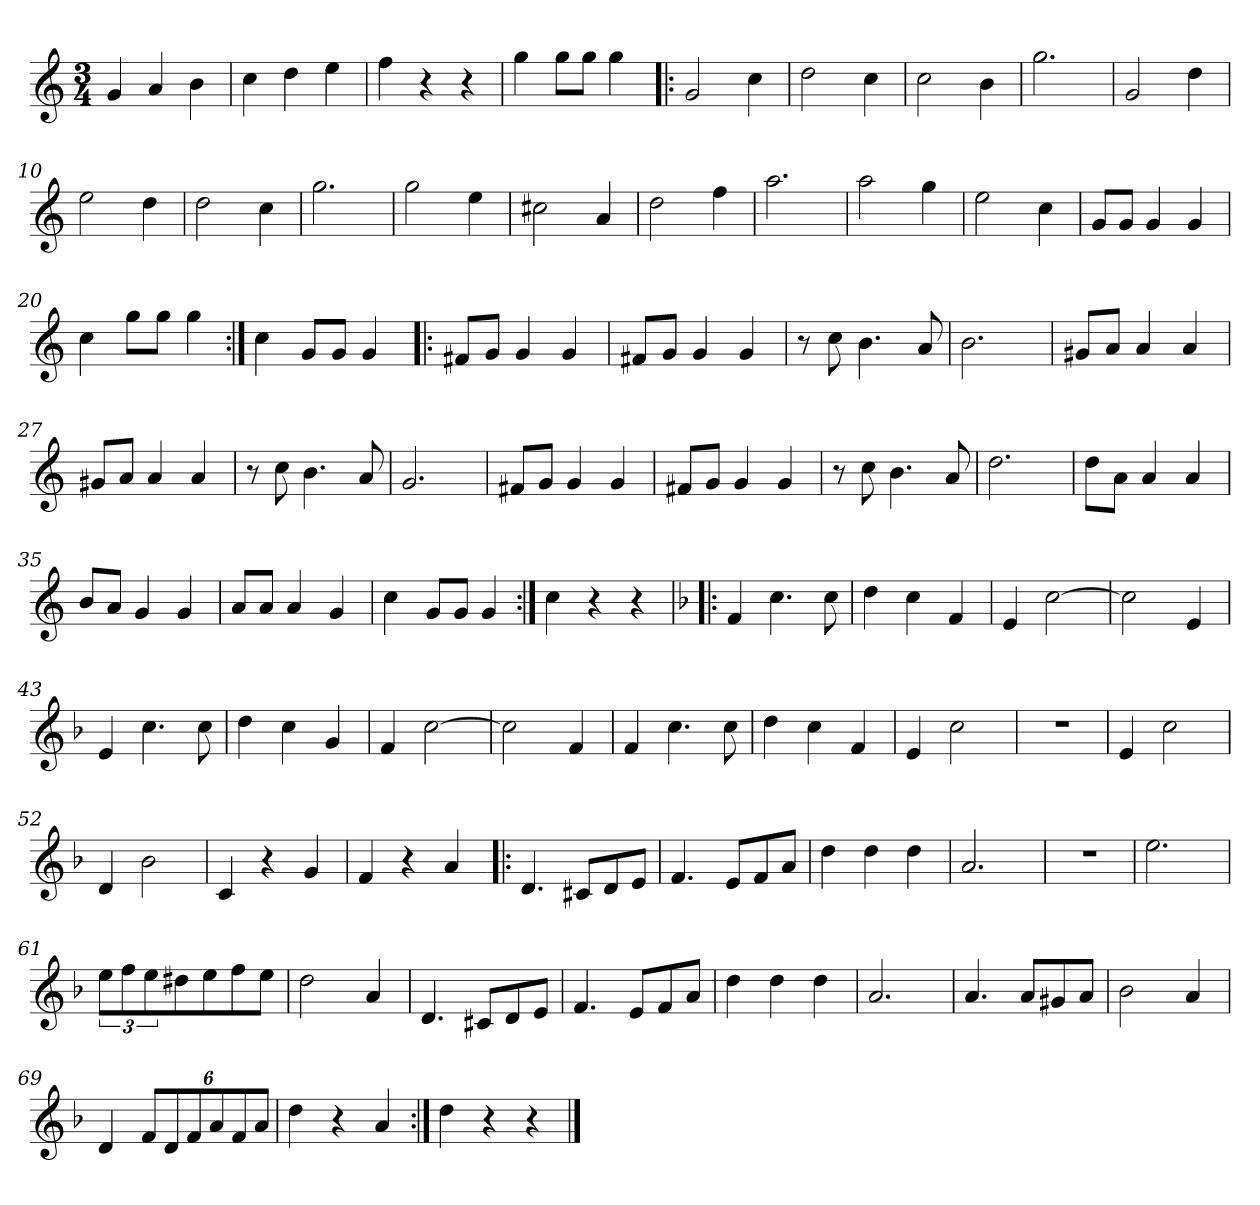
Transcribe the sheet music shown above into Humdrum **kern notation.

**kern
*part1
*staff1
*clefG2
*k[]
*M3/4
=1
4g/
4a/
4b\
=2
4cc\
4dd\
4ee\
=3
4ff\
4r
4r
=4
4gg\
8gg\L
8gg\J
4gg\
=5!|:
2g/
4cc\
=6
2dd\
4cc\
=7
2cc\
4b\
=8
2.gg\
!!LO:LB:g=z
=9
2g/
4dd\
=10
2ee\
4dd\
=11
2dd\
4cc\
=12
2.gg\
=13
2gg\
4ee\
=14
2cc#X\
4a/
=15
2dd\
4ff\
=16
2.aa\
=17
2aa\
4gg\
=18
2ee\
4cc\
!!LO:LB:g=z
=19
8g/L
8g/J
4g/
4g/
=20
4cc\
8gg\L
8gg\J
4gg\
=21:|!
4cc\
8g/L
8g/J
4g/
=22!|:
8f#X/L
8g/J
4g/
4g/
=23
8f#X/L
8g/J
4g/
4g/
=24
8r
8cc\
4.b\
8a/
=25
2.b\
!!LO:LB:g=z
=26
8g#X/L
8a/J
4a/
4a/
=27
8g#X/L
8a/J
4a/
4a/
=28
8r
8cc\
4.b\
8a/
=29
2.g/
=30
8f#X/L
8g/J
4g/
4g/
=31
8f#X/L
8g/J
4g/
4g/
=32
8r
8cc\
4.b\
8a/
=33
2.dd\
!!LO:LB:g=z
=34
8dd\L
8a\J
4a/
4a/
=35
8b/L
8a/J
4g/
4g/
=36
8a/L
8a/J
4a/
4g/
=37
4cc\
8g/L
8g/J
4g/
=38:|!
4cc\
4r
4r
=39!|:
*k[b-]
4f/
4.cc\
8cc\
=40
4dd\
4cc\
4f/
!!LO:LB:g=z
=41
4e/
[2cc\
=42
2cc\]
4e/
=43
4e/
4.cc\
8cc\
=44
4dd\
4cc\
4g/
=45
4f/
[2cc\
=46
2cc\]
4f/
=47
4f/
4.cc\
8cc\
=48
4dd\
4cc\
4f/
=49
4e/
2cc\
!!LO:LB:g=z
=50
2.r
=51
4e/
2cc\
=52
4d/
2b-\
=53
4c/
4r
4g/
=54
4f/
4r
4a/
=55!|:
4.d/
8c#X/L
8d/
8e/J
=56
4.f/
8e/L
8f/
8a/J
=57
4dd\
4dd\
4dd\
!!LO:LB:g=z
=58
2.a/
=59
2.r
=60
2.ee\
=61
12ee\L
12ff\
12ee\
8dd#X\
8ee\
8ff\
8ee\J
=62
2dd\
4a/
=63
4.d/
8c#X/L
8d/
8e/J
=64
4.f/
8e/L
8f/
8a/J
!!LO:LB:g=z
=65
4dd\
4dd\
4dd\
=66
2.a/
=67
4.a/
8a/L
8g#X/
8a/J
=68
2b-\
4a/
=69
4d/
12f/L
12d/
12f/
12a/
12f/
12a/J
=70
4dd\
4r
4a/
=71:|!
4dd\
4r
4r
==
*-
